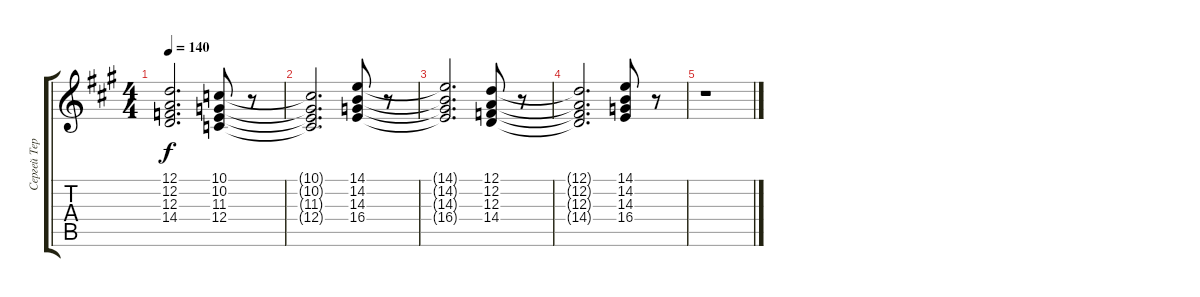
\track ("Сергей Терентьев" "Сергей Тер") {instrument synthstrings1}
\staff {score tabs}
\tuning (D4 A3 F3 C3 G2 D2) {hide}
\ts (4 4)
\tempo 140
\clef g2
\ks a
(12.1{t} 12.2{t} 12.3{t} 14.4{t}).2{d dy f} (10.1 10.2 11.3 12.4).8 r.8 |
(10.1{t} 10.2{t} 11.3{t} 12.4{t}).2{d} (14.1 14.2 14.3 16.4).8 r.8 |
(14.1{t} 14.2{t} 14.3{t} 16.4{t}).2{d} (12.1 12.2 12.3 14.4).8 r.8 |
(12.1{t} 12.2{t} 12.3{t} 14.4{t}).2{d} (14.1 14.2 14.3 16.4).8 r.8 |
r.1
